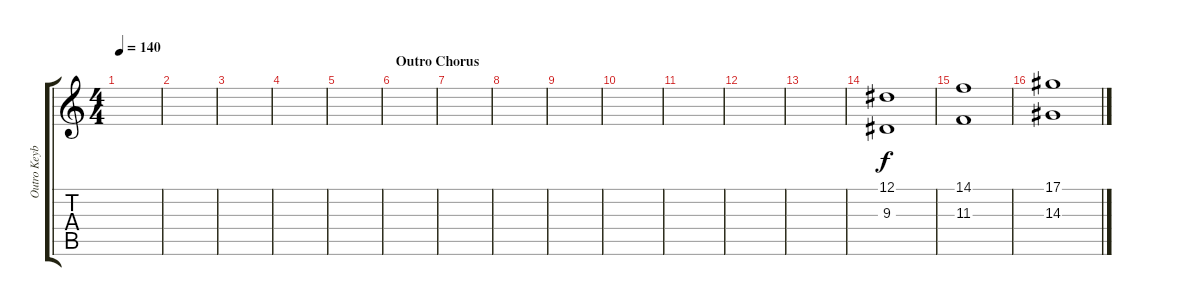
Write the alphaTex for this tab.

\track ("Outro Keyboard" "Outro Keyb") {instrument stringensemble1}
\staff {score tabs}
\tuning (Eb4 Bb3 Gb3 Db3 Ab2 Eb2) {hide}
\ts (4 4)
\tempo 140
\clef g2
\ks c
|
|
|
|
|
\section ("" "Outro Chorus")
|
|
|
|
|
|
|
|
(12.1 9.3).1 |
(14.1 11.3).1 |
(17.1 14.3).1
